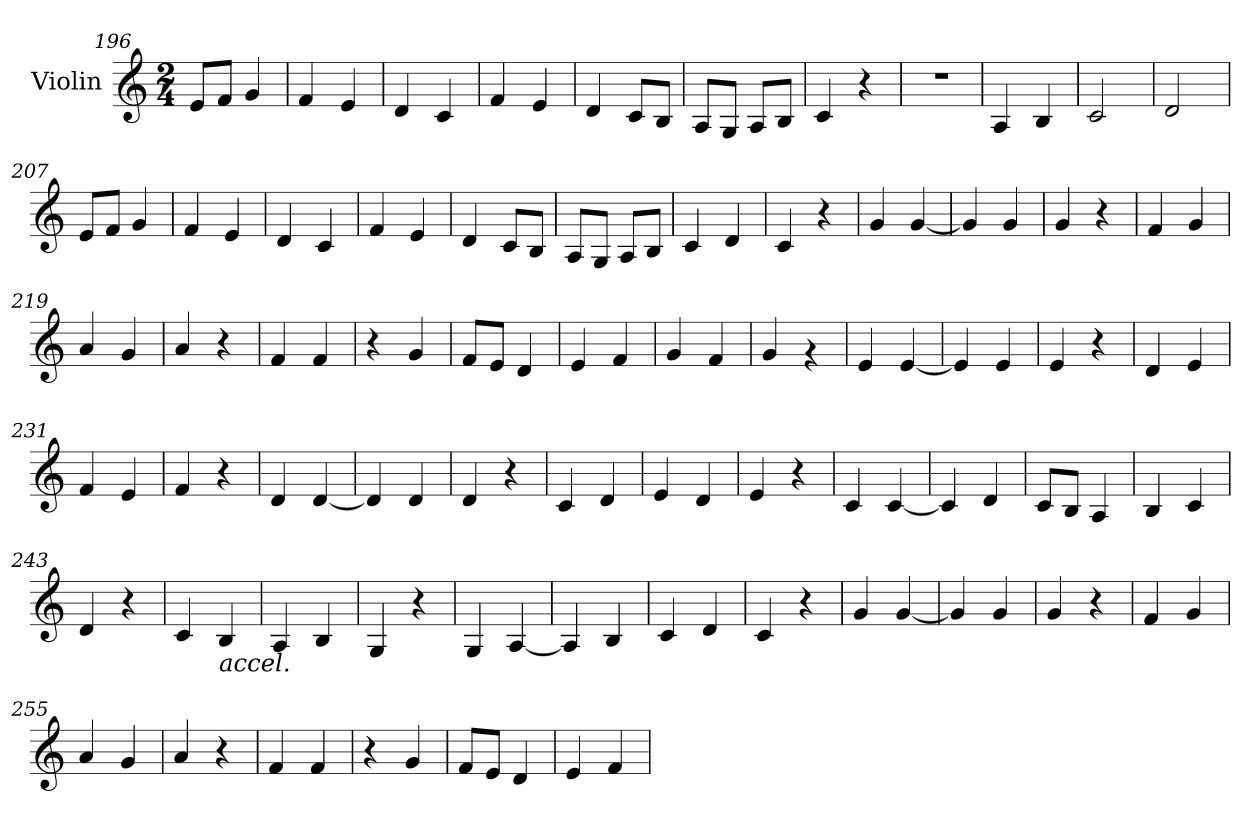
**kern
*part1
*staff1
*I"Violin
*clefG2
*k[]
*M2/4
=196
8e/L
8f/J
4g/
=197
4f/
4e/
=198
4d/
4c/
=199
4f/
4e/
=200
4d/
8c/L
8B/J
=201
8A/L
8G/J
8A/L
8B/J
=202
4c/
4r
!!LO:LB:g=z
=203
2r
=204
4A/
4B/
=205
2c/
=206
2d/
=207
8e/L
8f/J
4g/
=208
4f/
4e/
=209
4d/
4c/
=210
4f/
4e/
=211
4d/
8c/L
8B/J
=212
8A/L
8G/J
8A/L
8B/J
!!LO:PB:g=z
=213
4c/
4d/
=214
4c/
4r
=215
4g/
[4g/
=216
4g/]
4g/
=217
4g/
4r
=218
4f/
4g/
=219
4a/
4g/
=220
4a/
4r
=221
4f/
4f/
=222
4r
4g/
!!LO:LB:g=z
=223
8f/L
8e/J
4d/
=224
4e/
4f/
=225
4g/
4f/
=226
4g/
4rg
=227
4e/
[4e/
=228
4e/]
4e/
=229
4e/
4r
=230
4d/
4e/
=231
4f/
4e/
=232
4f/
4r
=233
4d/
[4d/
!!LO:LB:g=z
=234
4d/]
4d/
=235
4d/
4r
=236
4c/
4d/
=237
4e/
4d/
=238
4e/
4r
=239
4c/
[4c/
=240
4c/]
4d/
=241
8c/L
8B/J
4A/
=242
4B/
4c/
=243
4d/
4r
!!LO:LB:g=z
=244
4c/
!LO:TX:b:i:t=accel.
4B/
=245
4A/
4B/
=246
4G/
4r
=247
4G/
[4A/
=248
4A/]
4B/
=249
4c/
4d/
=250
4c/
4r
=251
4g/
[4g/
=252
4g/]
4g/
=253
4g/
4r
!!LO:LB:g=z
=254
4f/
4g/
=255
4a/
4g/
=256
4a/
4r
=257
4f/
4f/
=258
4r
4g/
=259
8f/L
8e/J
4d/
=260
4e/
4f/
=
*-
